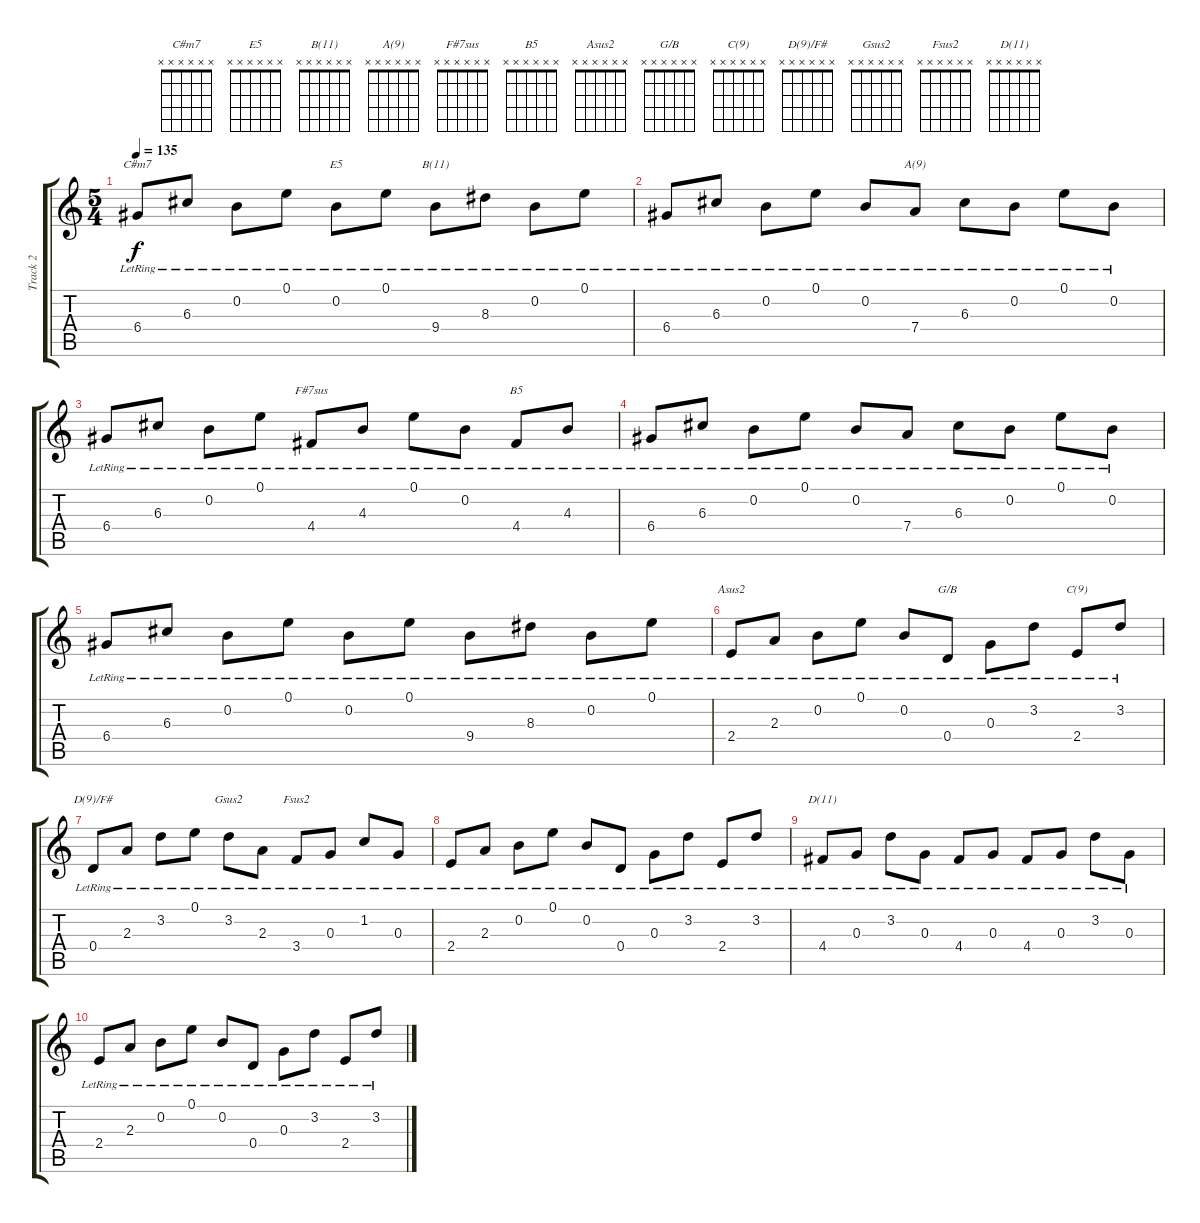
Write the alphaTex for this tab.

\track ("Track 2" "Track 2") {instrument electricguitarclean}
\staff {score tabs}
\tuning (E4 B3 G3 D3 A2 E2) {hide}
\chord ("C#m7" x x x x x x)
\chord ("E5" x x x x x x)
\chord ("B(11)" x x x x x x)
\chord ("A(9)" x x x x x x)
\chord ("F#7sus" x x x x x x)
\chord ("B5" x x x x x x)
\chord ("Asus2" x x x x x x)
\chord ("G/B" x x x x x x)
\chord ("C(9)" x x x x x x)
\chord ("D(9)/F#" x x x x x x)
\chord ("Gsus2" x x x x x x)
\chord ("Fsus2" x x x x x x)
\chord ("D(11)" x x x x x x)
\ts (5 4)
\tempo 135
\clef g2
\ks c
6.4{lr}.8{ch "C#m7" dy f} 6.3{lr}.8 0.2{lr}.8 0.1{lr}.8 0.2{lr}.8{ch "E5"} 0.1{lr}.8 9.4{lr}.8{ch "B(11)"} 8.3{lr}.8 0.2{lr}.8 0.1{lr}.8 |
6.4{lr}.8 6.3{lr}.8 0.2{lr}.8 0.1{lr}.8 0.2{lr}.8 7.4{lr}.8{ch "A(9)"} 6.3{lr}.8 0.2{lr}.8 0.1{lr}.8 0.2{lr}.8 |
6.4{lr}.8 6.3{lr}.8 0.2{lr}.8 0.1{lr}.8 4.4{lr}.8{ch "F#7sus"} 4.3{lr}.8 0.1{lr}.8 0.2{lr}.8 4.4{lr}.8{ch "B5"} 4.3{lr}.8 |
6.4{lr}.8 6.3{lr}.8 0.2{lr}.8 0.1{lr}.8 0.2{lr}.8 7.4{lr}.8 6.3{lr}.8 0.2{lr}.8 0.1{lr}.8 0.2{lr}.8 |
6.4{lr}.8 6.3{lr}.8 0.2{lr}.8 0.1{lr}.8 0.2{lr}.8 0.1{lr}.8 9.4{lr}.8 8.3{lr}.8 0.2{lr}.8 0.1{lr}.8 |
2.4{lr}.8{ch "Asus2"} 2.3{lr}.8 0.2{lr}.8 0.1{lr}.8 0.2{lr}.8 0.4{lr}.8{ch "G/B"} 0.3{lr}.8 3.2{lr}.8 2.4{lr}.8{ch "C(9)"} 3.2{lr}.8 |
0.4{lr}.8{ch "D(9)/F#" volume 10} 2.3{lr}.8 3.2{lr}.8 0.1{lr}.8 3.2{lr}.8{ch "Gsus2" volume 9} 2.3{lr}.8 3.4{lr}.8{ch "Fsus2"} 0.3{lr}.8 1.2{lr}.8 0.3{lr}.8 |
2.4{lr}.8 2.3{lr}.8 0.2{lr}.8 0.1{lr}.8 0.2{lr}.8 0.4{lr}.8 0.3{lr}.8 3.2{lr}.8 2.4{lr}.8 3.2{lr}.8 |
4.4{lr}.8{ch "D(11)" volume 6} 0.3{lr}.8 3.2{lr}.8 0.3{lr}.8 4.4{lr}.8 0.3{lr}.8 4.4{lr}.8 0.3{lr}.8 3.2{lr}.8 0.3{lr}.8 |
2.4{lr}.8{volume 6} 2.3{lr}.8 0.2{lr}.8 0.1{lr}.8 0.2{lr}.8 0.4{lr}.8 0.3{lr}.8 3.2{lr}.8 2.4{lr}.8 3.2{lr}.8
